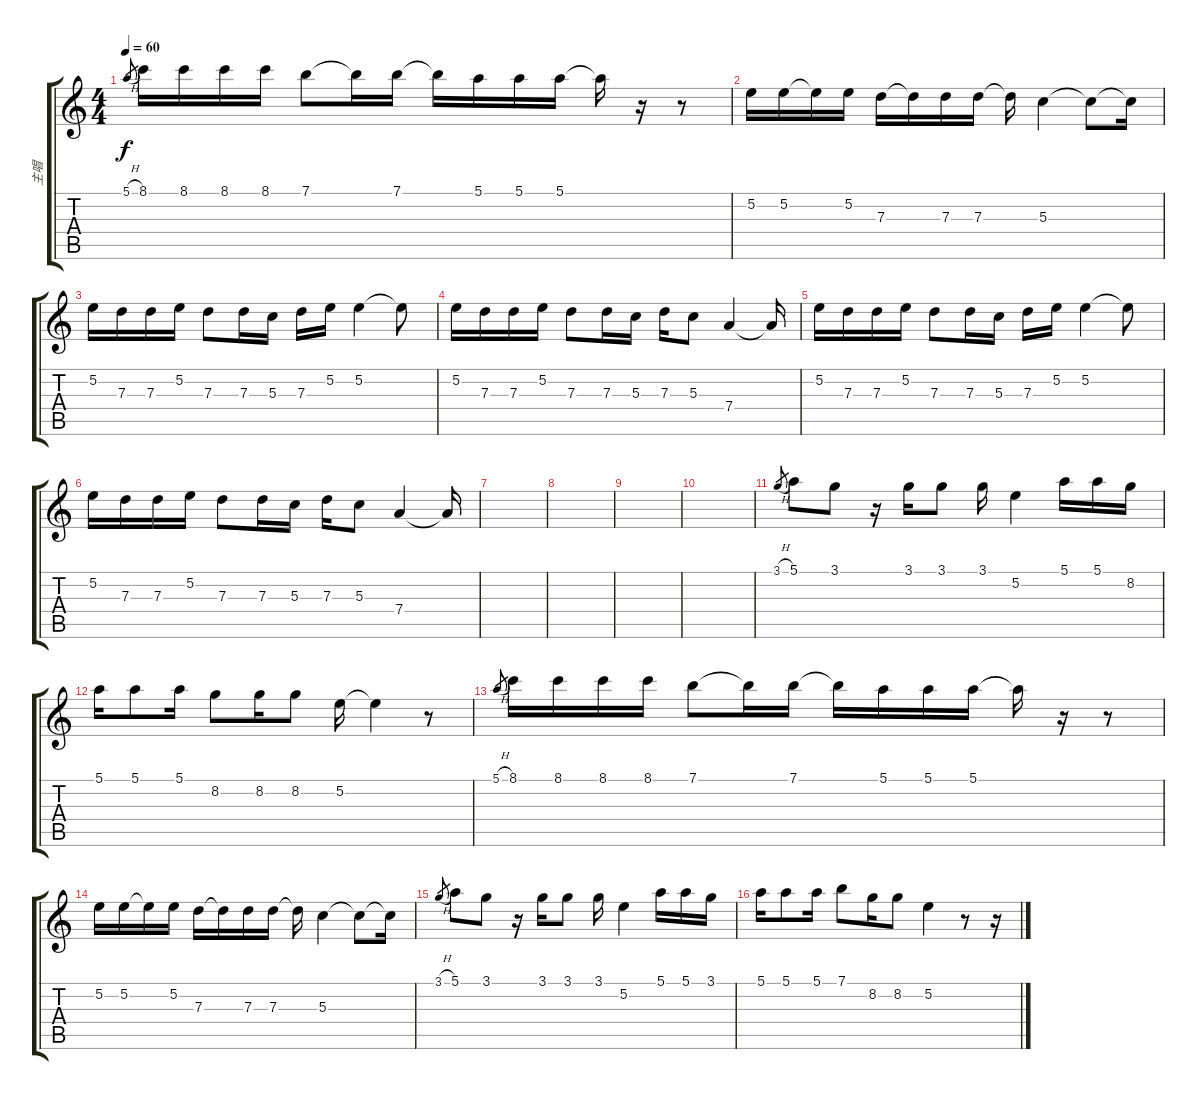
\track ("主唱" "主唱") {instrument acousticguitarnylon}
\staff {score tabs}
\tuning (E4 B3 G3 D3 A2 E2) {hide}
\ts (4 4)
\tempo 60
\clef g2
\ks c
5.1{h}.8{gr dy f} 8.1.16 8.1.16 8.1.16 8.1.16 7.1.8 7.1{t}.16 7.1.16 7.1{t}.16 5.1.16 5.1.16 5.1.16 5.1{t}.16 r.16 r.8 |
5.2.16 5.2.16 5.2{t}.16 5.2.16 7.3.16 7.3{t}.16 7.3.16 7.3.16 7.3{t}.16 5.3.4 5.3{t}.8 5.3{t}.16 |
5.2.16 7.3.16 7.3.16 5.2.16 7.3.8 7.3.16 5.3.16 7.3.16 5.2.16 5.2.4 5.2{t}.8 |
5.2.16 7.3.16 7.3.16 5.2.16 7.3.8 7.3.16 5.3.16 7.3.16 5.3.8 7.4.4 7.4{t}.16 |
5.2.16 7.3.16 7.3.16 5.2.16 7.3.8 7.3.16 5.3.16 7.3.16 5.2.16 5.2.4 5.2{t}.8 |
5.2.16 7.3.16 7.3.16 5.2.16 7.3.8 7.3.16 5.3.16 7.3.16 5.3.8 7.4.4 7.4{t}.16 |
|
|
|
|
3.1{h}.8{gr} 5.1.8 3.1.8 r.16 3.1.16 3.1.8 3.1.16 5.2.4 5.1.16 5.1.16 8.2.16 |
5.1.16 5.1.8 5.1.16 8.2.8 8.2.16 8.2.8 5.2.16 5.2{t}.4 r.8 |
5.1{h}.8{gr} 8.1.16 8.1.16 8.1.16 8.1.16 7.1.8 7.1{t}.16 7.1.16 7.1{t}.16 5.1.16 5.1.16 5.1.16 5.1{t}.16 r.16 r.8 |
5.2.16 5.2.16 5.2{t}.16 5.2.16 7.3.16 7.3{t}.16 7.3.16 7.3.16 7.3{t}.16 5.3.4 5.3{t}.8 5.3{t}.16 |
3.1{h}.8{gr} 5.1.8 3.1.8 r.16 3.1.16 3.1.8 3.1.16 5.2.4 5.1.16 5.1.16 3.1.16 |
5.1.16 5.1.8 5.1.16 7.1.8 8.2.16 8.2.8 5.2.4 r.8 r.16
